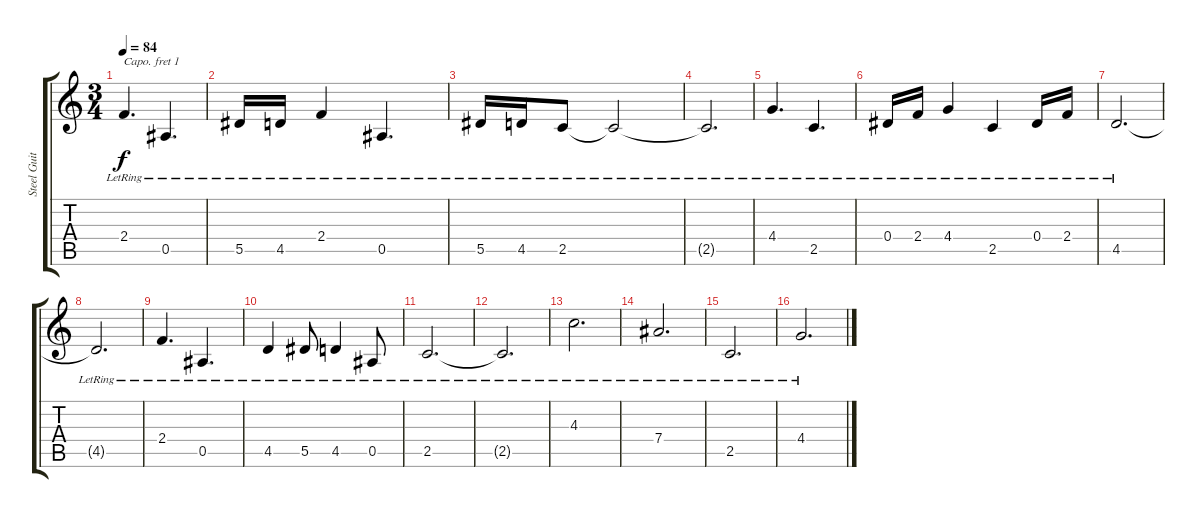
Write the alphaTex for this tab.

\track ("Steel Guitar" "Steel Guit") {instrument acousticguitarsteel}
\staff {score tabs}
\capo 1
\tuning (E4 B3 G3 D3 A2 E2) {hide}
\ts (3 4)
\tempo 84
\clef g2
\ks c
2.4{lr}.4{d dy f} 0.5{lr}.4{d} |
5.5{lr}.16 4.5{lr}.16 2.4{lr}.4 0.5{lr}.4{d} |
5.5{lr}.16 4.5{lr}.16 2.5{lr}.8 2.5{lr t}.2 |
2.5{lr t}.2{d} |
4.4{lr}.4{d} 2.5{lr}.4{d} |
0.4{lr}.16 2.4{lr}.16 4.4{lr}.4 2.5{lr}.4 0.4{lr}.16 2.4{lr}.16 |
4.5{lr}.2{d} |
4.5{lr t}.2{d} |
2.4{lr}.4{d} 0.5{lr}.4{d} |
4.5{lr}.4 5.5{lr}.8 4.5{lr}.4 0.5{lr}.8 |
2.5{lr}.2{d} |
2.5{lr t}.2{d} |
4.3{lr}.2{d} |
7.4{lr}.2{d} |
2.5{lr}.2{d} |
4.4{lr}.2{d}
